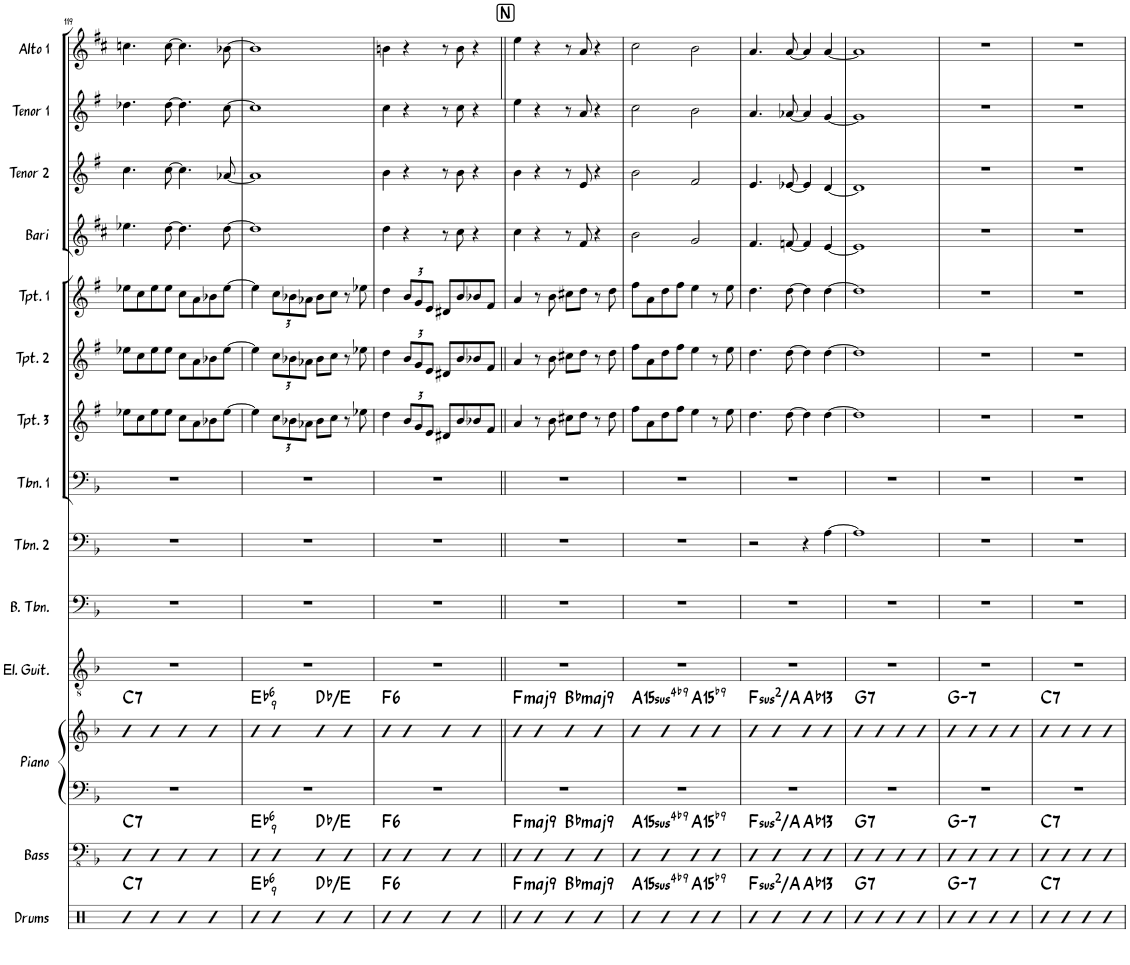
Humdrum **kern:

**kern	**harte	**kern	**harte	**kern	**kern	**kern	**kern	**kern	**kern	**kern	**kern
*part10	*part10	*part9	*part9	*part8	*part7	*part6	*part5	*part4	*part3	*part2	*part1
*staff10	*	*staff9	*	*staff8	*staff7	*staff6	*staff5	*staff4	*staff3	*staff2	*staff1
*I"Bass	*	*I"Piano	*	*I"Trombone 2	*I"Trumpet 3	*I"Trumpet 2	*I"Trumpet 1	*I"Baritone Sax	*I"Tenor Sax 2	*I"Tenor Sax 1	*I"Alto Sax 1
*I'Bass	*	*I'Piano	*	*I'Tbn. 2	*I'Tpt. 3	*I'Tpt. 2	*I'Tpt. 1	*I'Bari	*I'Tenor 2	*I'Tenor 1	*I'Alto 1
!!LO:PB:g=z
*clefFv4	*	*clefG2	*	*clefF4	*clefG2	*clefG2	*clefG2	*clefG2	*clefG2	*clefG2	*clefG2
*	*	*	*	*	*Trd1c2	*Trd1c2	*Trd1c2	*Trd12c21	*Trd8c14	*Trd8c14	*Trd5c9
*k[b-]	*	*k[b-]	*	*k[b-]	*k[f#]	*k[f#]	*k[f#]	*k[f#c#]	*k[f#]	*k[f#]	*k[f#c#]
*M4/4	*	*M4/4	*	*M4/4	*M4/4	*M4/4	*M4/4	*M4/4	*M4/4	*M4/4	*M4/4
=119	=119	=119	=119	=119	=119	=119	=119	=119	=119	=119	=119
!	!LO:H:kt=7	!	!LO:H:kt=7	!	!	!	!	!	!	!	!
4b-	C:7	4b-	C:7	1r	8ee-X\L	8ee-X\L	8ee-X\L	4.ee-X\	4.cc\	4.dd-X\	4.ccn\
.	.	.	.	.	8cc\	8cc\	8cc\	.	.	.	.
4b-	.	4b-	.	.	8ee-\	8ee-\	8ee-\	.	.	.	.
.	.	.	.	.	8ee-\J	8ee-\J	8ee-\J	[8dd\	[8cc\	[8dd-\	[8cc\
4b-	.	4b-	.	.	8cc\L	8cc\L	8cc\L	4.dd\]	4.cc\]	4.dd-\]	4.cc\]
.	.	.	.	.	8a\	8a\	8a\	.	.	.	.
4b-	.	4b-	.	.	8b-X\	8b-X\	8b-X\	.	.	.	.
.	.	.	.	.	[8ee-\J	[8ee-\J	[8ee-\J	[8dd\	[8a-X/	[8cc\	[8b-X\
=120	=120	=120	=120	=120	=120	=120	=120	=120	=120	=120	=120
!	!LO:H:kt=6	!	!LO:H:kt=6	!	!	!	!	!	!	!	!
4B-	Eb:maj6(9)	4B-	Eb:maj6(9)	1r	4ee-\]	4ee-\]	4ee-\]	1dd]	1a-]	1cc]	1b-]
*	*	*	*	*	*Xbrackettup	*Xbrackettup	*Xbrackettup	*	*	*	*
4B-	.	4B-	.	.	12cc\L	12cc\L	12cc\L	.	.	.	.
.	.	.	.	.	12b-X\	12b-X\	12b-X\	.	.	.	.
.	.	.	.	.	12a-X\J	12a-X\J	12a-X\J	.	.	.	.
4B-	Db:maj/#2	4B-	Db:maj/#2	.	8b-\L	8b-\L	8b-\L	.	.	.	.
.	.	.	.	.	8cc\J	8cc\J	8cc\J	.	.	.	.
4B-	.	4B-	.	.	8r	8r	8r	.	.	.	.
.	.	.	.	.	8ee-X\	8ee-X\	8ee-X\	.	.	.	.
=121	=121	=121	=121	=121	=121	=121	=121	=121	=121	=121	=121
!	!LO:H:kt=6	!	!LO:H:kt=6	!	!	!	!	!	!	!	!
4B-	F:maj6	4B-	F:maj6	1r	4dd\	4dd\	4dd\	4dd\	4b\	4cc\	4bn\
4B-	.	4B-	.	.	12b/L	12b/L	12b/L	4r	4r	4r	4r
.	.	.	.	.	12g/	12g/	12g/	.	.	.	.
.	.	.	.	.	12e/J	12e/J	12e/J	.	.	.	.
4B-	.	4B-	.	.	8d#X/L	8d#X/L	8d#X/L	8r	8r	8r	8r
.	.	.	.	.	8b/	8b/	8b/	8cc#\	8b\	8cc\	8b\
4B-	.	4B-	.	.	8b-X/	8b-X/	8b-X/	4r	4r	4r	4r
.	.	.	.	.	8f#/J	8f#/J	8f#/J	.	.	.	.
!!LO:REH:place=s1:a:cj:fs=14:t=N
=122||	=122||	=122||	=122||	=122||	=122||	=122||	=122||	=122||	=122||	=122||	=122||
!	!LO:H:kt=maj9	!	!LO:H:kt=maj9	!	!	!	!	!	!	!	!
4B-	F:maj9	4B-	F:maj9	1r	4a/	4a/	4a/	4cc#\	4b\	4ee\	4ee\
4B-	.	4B-	.	.	8r	8r	8r	4r	4r	4r	4r
.	.	.	.	.	8b\	8b\	8b\	.	.	.	.
!	!LO:H:kt=maj9	!	!LO:H:kt=maj9	!	!	!	!	!	!	!	!
4B-	Bb:maj9	4B-	Bb:maj9	.	8cc#X\L	8cc#X\L	8cc#X\L	8r	8r	8r	8r
.	.	.	.	.	8dd\J	8dd\J	8dd\J	8f#/	8e/	8a/	8a/
4B-	.	4B-	.	.	8r	8r	8r	4r	4r	4r	4r
.	.	.	.	.	8dd\	8dd\	8dd\	.	.	.	.
=123	=123	=123	=123	=123	=123	=123	=123	=123	=123	=123	=123
!	!LO:H:kt=4	!	!LO:H:kt=4	!	!	!	!	!	!	!	!
4B-	A:sus4(b9,15)	4B-	A:sus4(b9,15)	1r	8ff#\L	8ff#\L	8ff#\L	2b\	2b\	2cc\	2cc#\
.	.	.	.	.	8a\	8a\	8a\	.	.	.	.
4B-	.	4B-	.	.	8dd\	8dd\	8dd\	.	.	.	.
.	.	.	.	.	8ff#\J	8ff#\J	8ff#\J	.	.	.	.
!	!LO:H:kt=15	!	!LO:H:kt=15	!	!	!	!	!	!	!	!
4B-	A:maj(b9)	4B-	A:maj(b9)	.	4ee\	4ee\	4ee\	2g/	2f#/	2b\	2b\
4B-	.	4B-	.	.	8r	8r	8r	.	.	.	.
.	.	.	.	.	8ee\	8ee\	8ee\	.	.	.	.
=124	=124	=124	=124	=124	=124	=124	=124	=124	=124	=124	=124
!	!LO:H:kt=2	!	!LO:H:kt=2	!	!	!	!	!	!	!	!
4B-	F:(1,2,5)/3	4B-	F:(1,2,5)/3	2r	4.dd\	4.dd\	4.dd\	4.f#/	4.e/	4.a/	4.a/
4B-	.	4B-	.	.	.	.	.	.	.	.	.
.	.	.	.	.	[8dd\	[8dd\	[8dd\	[8fn/	[8e-X/	[8a-X/	[8a/
!	!LO:H:kt=13	!	!LO:H:kt=13	!	!	!	!	!	!	!	!
4B-	Ab:9(11,13)	4B-	Ab:9(11,13)	4r	4dd\]	4dd\]	4dd\]	4f/]	4e-/]	4a-/]	4a/]
4B-	.	4B-	.	[4A\	[4dd\	[4dd\	[4dd\	[4e/	[4d/	[4g/	[4a/
=125	=125	=125	=125	=125	=125	=125	=125	=125	=125	=125	=125
!	!LO:H:kt=7	!	!LO:H:kt=7	!	!	!	!	!	!	!	!
4B-	G:7	4B-	G:7	1A]	1dd]	1dd]	1dd]	1e]	1d]	1g]	1a]
4B-	.	4B-	.	.	.	.	.	.	.	.	.
4B-	.	4B-	.	.	.	.	.	.	.	.	.
4B-	.	4B-	.	.	.	.	.	.	.	.	.
=126	=126	=126	=126	=126	=126	=126	=126	=126	=126	=126	=126
!	!LO:H:kt=7	!	!LO:H:kt=7	!	!	!	!	!	!	!	!
4b-	G:min7	4b-	G:min7	1r	1r	1r	1r	1r	1r	1r	1r
4b-	.	4b-	.	.	.	.	.	.	.	.	.
4b-	.	4b-	.	.	.	.	.	.	.	.	.
4b-	.	4b-	.	.	.	.	.	.	.	.	.
=127	=127	=127	=127	=127	=127	=127	=127	=127	=127	=127	=127
!	!LO:H:kt=7	!	!LO:H:kt=7	!	!	!	!	!	!	!	!
4b-	C:7	4b-	C:7	1r	1r	1r	1r	1r	1r	1r	1r
4b-	.	4b-	.	.	.	.	.	.	.	.	.
4b-	.	4b-	.	.	.	.	.	.	.	.	.
4b-	.	4b-	.	.	.	.	.	.	.	.	.
=	=	=	=	=	=	=	=	=	=	=	=
*-	*-	*-	*-	*-	*-	*-	*-	*-	*-	*-	*-
